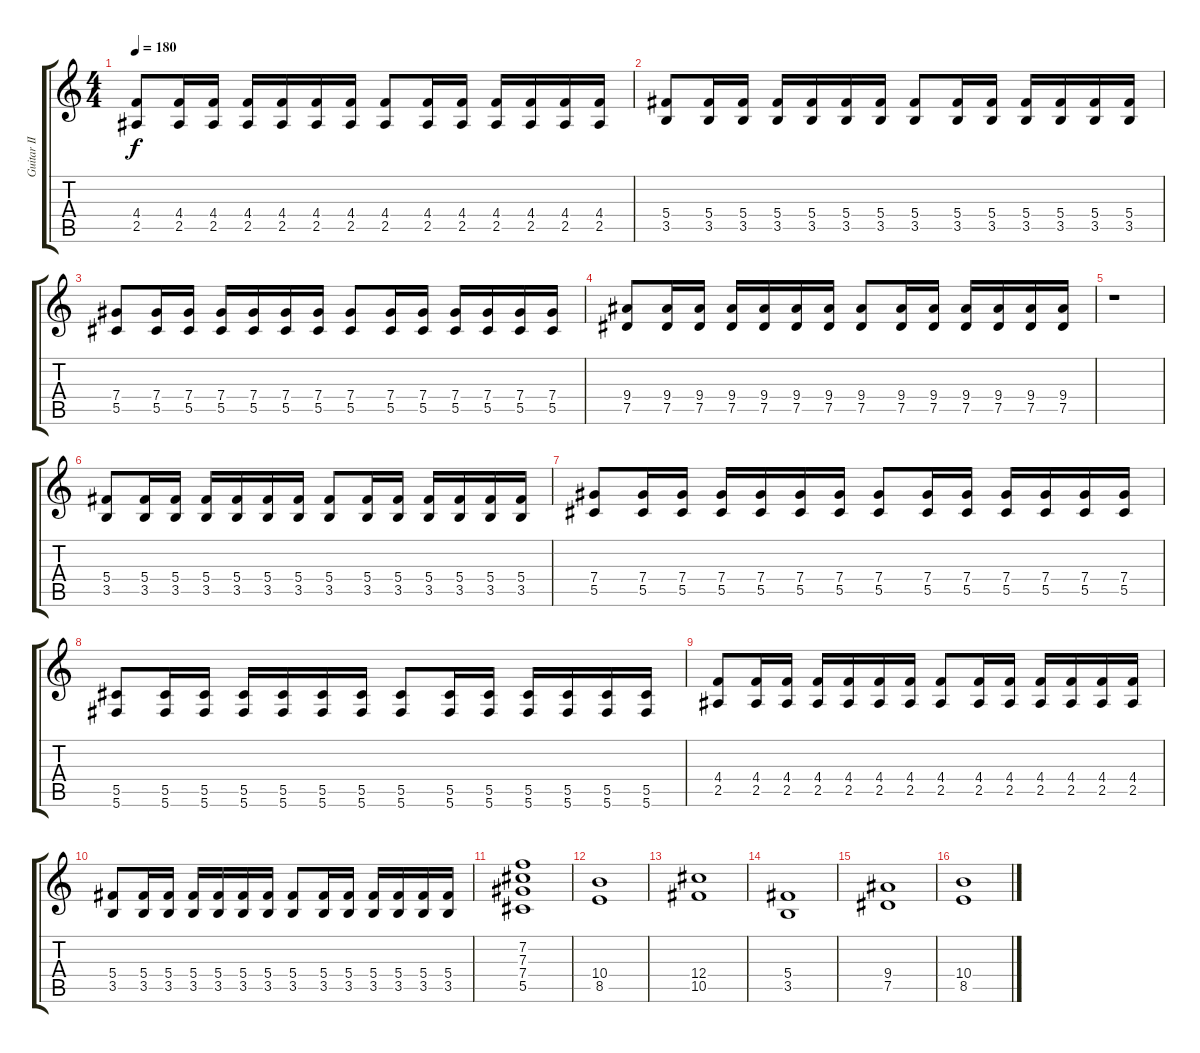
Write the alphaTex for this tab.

\track ("Guitar II" "Guitar II") {instrument distortionguitar}
\staff {score tabs}
\tuning (Eb4 Bb3 Gb3 Db3 Ab2 Db2) {hide}
\ts (4 4)
\tempo 180
\clef g2
\ks c
(4.4 2.5).8{dy f} (4.4 2.5).16 (4.4 2.5).16 (4.4 2.5).16 (4.4 2.5).16 (4.4 2.5).16 (4.4 2.5).16 (4.4 2.5).8 (4.4 2.5).16 (4.4 2.5).16 (4.4 2.5).16 (4.4 2.5).16 (4.4 2.5).16 (4.4 2.5).16 |
(5.4 3.5).8 (5.4 3.5).16 (5.4 3.5).16 (5.4 3.5).16 (5.4 3.5).16 (5.4 3.5).16 (5.4 3.5).16 (5.4 3.5).8 (5.4 3.5).16 (5.4 3.5).16 (5.4 3.5).16 (5.4 3.5).16 (5.4 3.5).16 (5.4 3.5).16 |
(7.4 5.5).8 (7.4 5.5).16 (7.4 5.5).16 (7.4 5.5).16 (7.4 5.5).16 (7.4 5.5).16 (7.4 5.5).16 (7.4 5.5).8 (7.4 5.5).16 (7.4 5.5).16 (7.4 5.5).16 (7.4 5.5).16 (7.4 5.5).16 (7.4 5.5).16 |
(9.4 7.5).8 (9.4 7.5).16 (9.4 7.5).16 (9.4 7.5).16 (9.4 7.5).16 (9.4 7.5).16 (9.4 7.5).16 (9.4 7.5).8 (9.4 7.5).16 (9.4 7.5).16 (9.4 7.5).16 (9.4 7.5).16 (9.4 7.5).16 (9.4 7.5).16 |
r.1 |
(5.4 3.5).8 (5.4 3.5).16 (5.4 3.5).16 (5.4 3.5).16 (5.4 3.5).16 (5.4 3.5).16 (5.4 3.5).16 (5.4 3.5).8 (5.4 3.5).16 (5.4 3.5).16 (5.4 3.5).16 (5.4 3.5).16 (5.4 3.5).16 (5.4 3.5).16 |
(7.4 5.5).8 (7.4 5.5).16 (7.4 5.5).16 (7.4 5.5).16 (7.4 5.5).16 (7.4 5.5).16 (7.4 5.5).16 (7.4 5.5).8 (7.4 5.5).16 (7.4 5.5).16 (7.4 5.5).16 (7.4 5.5).16 (7.4 5.5).16 (7.4 5.5).16 |
(5.5 5.6).8 (5.5 5.6).16 (5.5 5.6).16 (5.5 5.6).16 (5.5 5.6).16 (5.5 5.6).16 (5.5 5.6).16 (5.5 5.6).8 (5.5 5.6).16 (5.5 5.6).16 (5.5 5.6).16 (5.5 5.6).16 (5.5 5.6).16 (5.5 5.6).16 |
(4.4 2.5).8 (4.4 2.5).16 (4.4 2.5).16 (4.4 2.5).16 (4.4 2.5).16 (4.4 2.5).16 (4.4 2.5).16 (4.4 2.5).8 (4.4 2.5).16 (4.4 2.5).16 (4.4 2.5).16 (4.4 2.5).16 (4.4 2.5).16 (4.4 2.5).16 |
(5.4 3.5).8 (5.4 3.5).16 (5.4 3.5).16 (5.4 3.5).16 (5.4 3.5).16 (5.4 3.5).16 (5.4 3.5).16 (5.4 3.5).8 (5.4 3.5).16 (5.4 3.5).16 (5.4 3.5).16 (5.4 3.5).16 (5.4 3.5).16 (5.4 3.5).16 |
(7.2 7.3 7.4 5.5).1 |
(10.4 8.5).1 |
(12.4 10.5).1 |
(5.4 3.5).1 |
(9.4 7.5).1 |
(10.4 8.5).1
